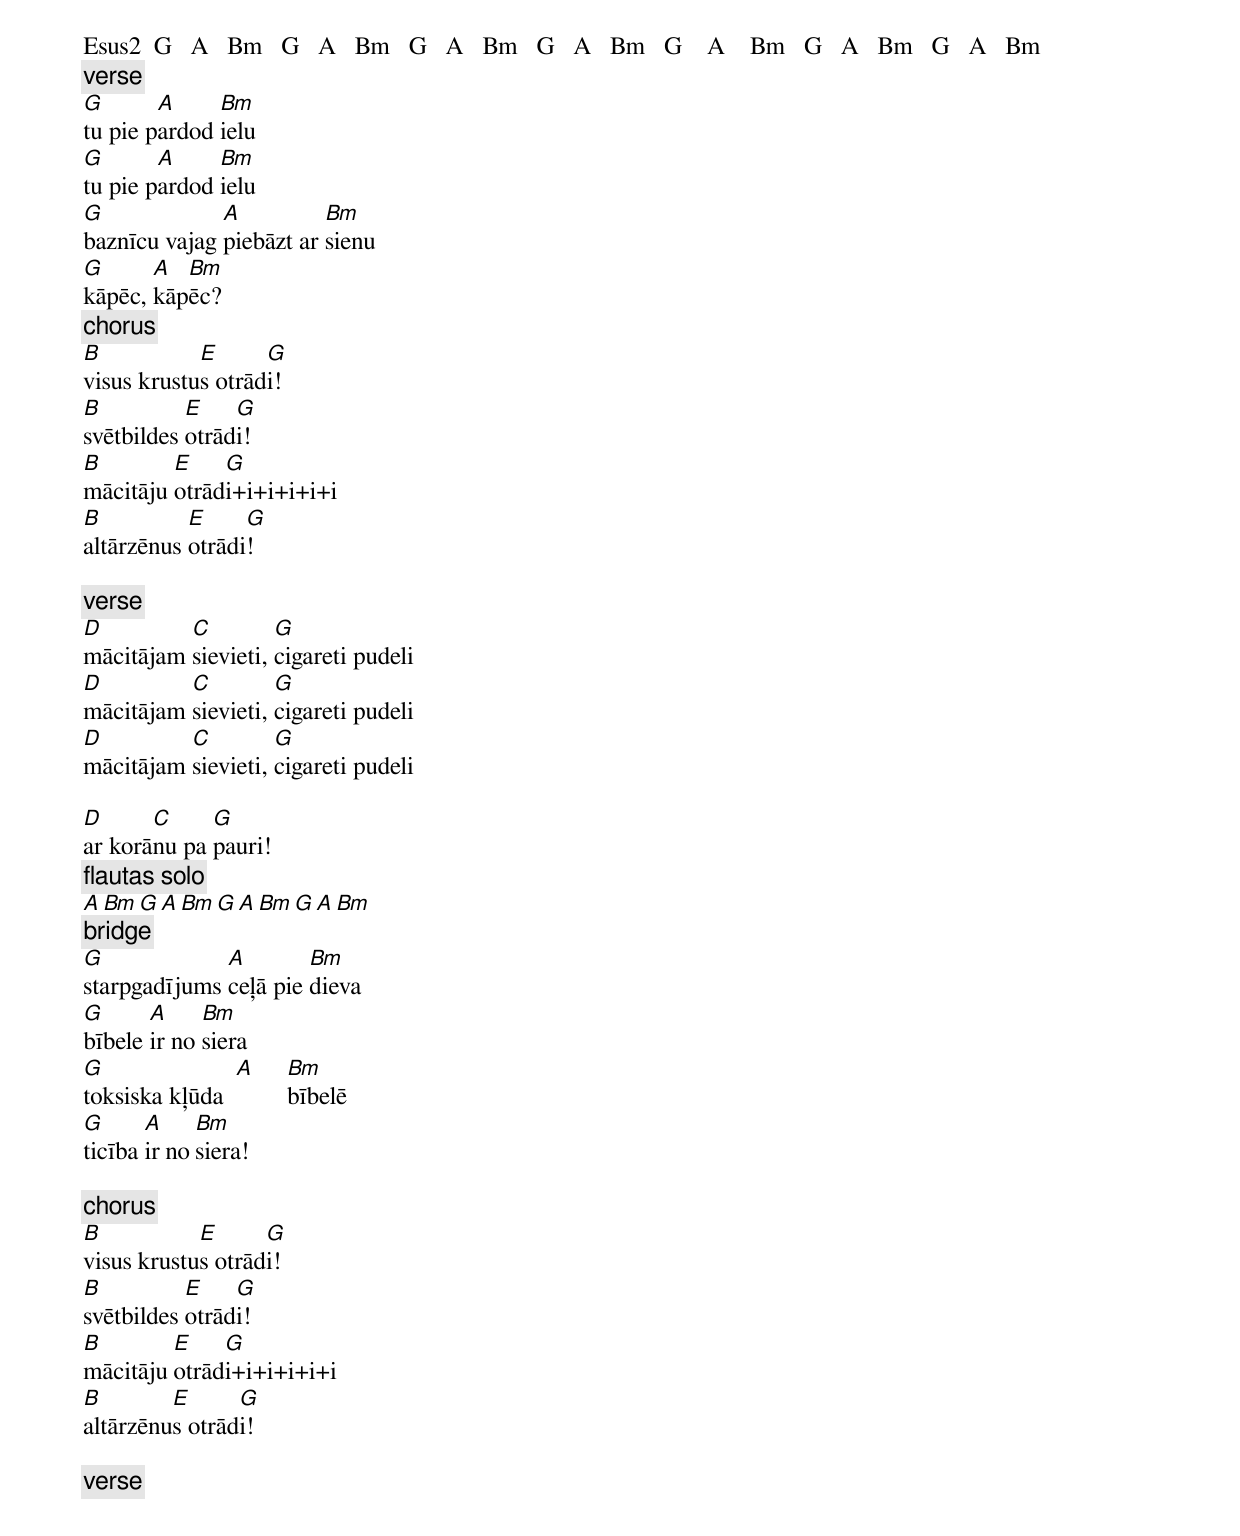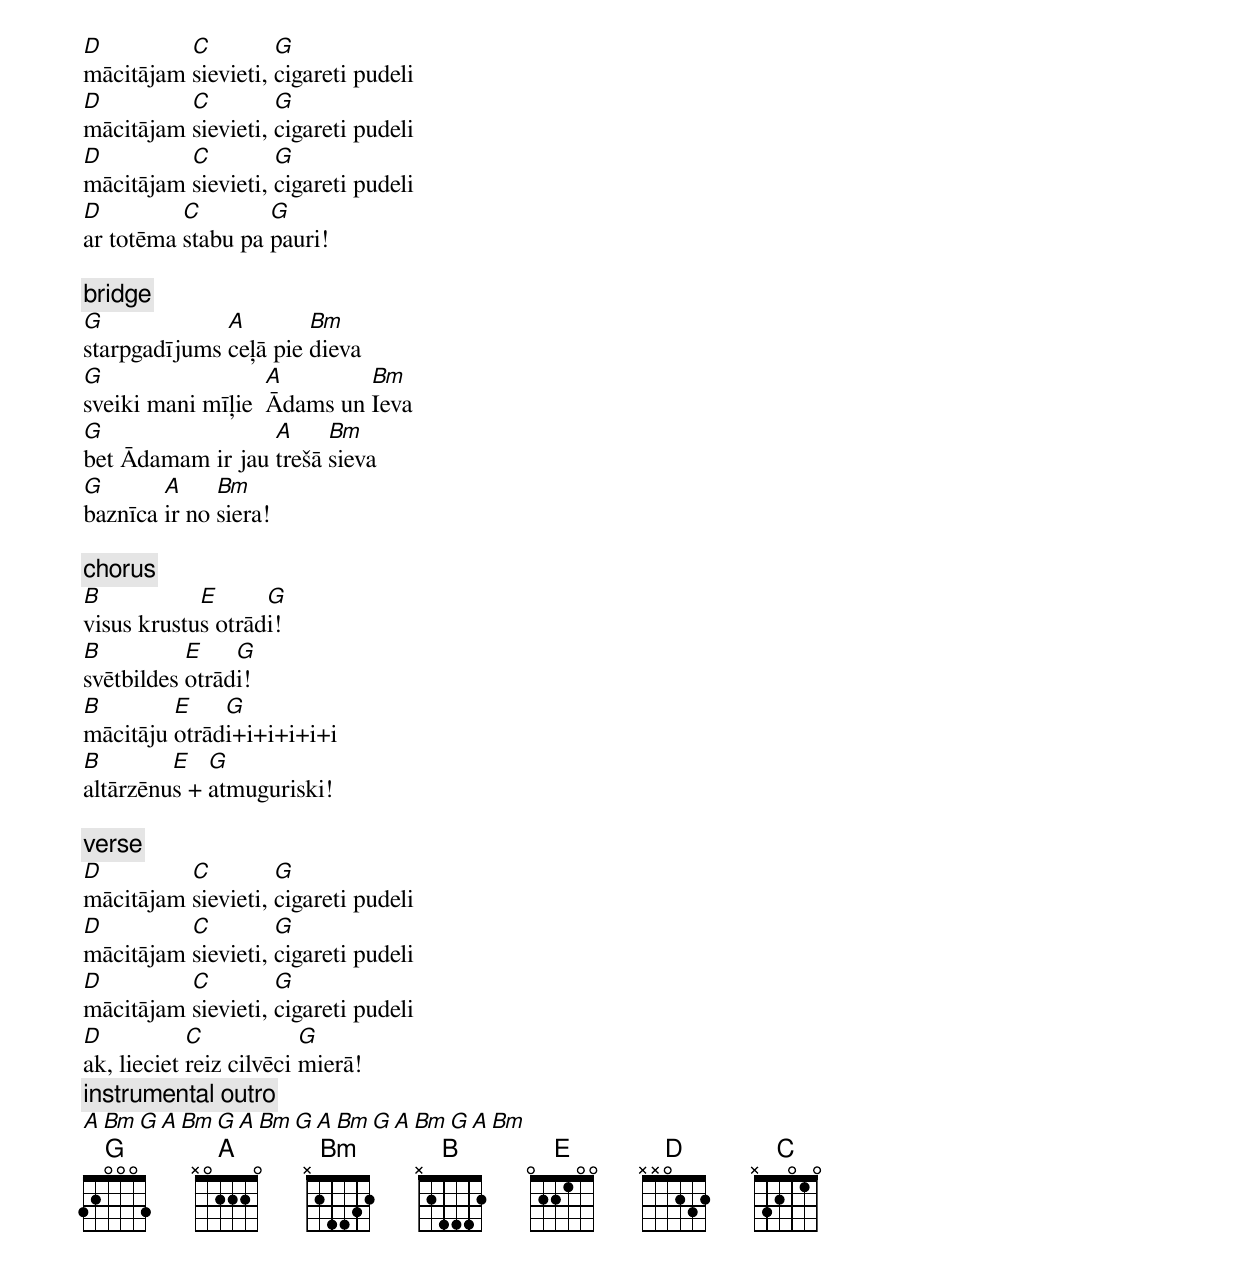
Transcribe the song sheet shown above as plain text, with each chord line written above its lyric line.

Esus2  G   A   Bm   G   A   Bm   G   A   Bm   G   A   Bm   G    A    Bm   G   A   Bm   G   A   Bm
[verse]
G       A     Bm
tu pie pardod ielu
G       A     Bm
tu pie pardod ielu
G             A          Bm
baznīcu vajag piebāzt ar sienu
G      A  Bm
kāpēc, kāpēc?
[chorus]
B           E      G
visus krustus otrādi!
B          E    G
svētbildes otrādi!
B        E    G
mācitāju otrādi+i+i+i+i+i
B          E     G
altārzēnus otrādi!

[verse]
D         C         G
mācitājam sievieti, cigareti pudeli
D         C         G
mācitājam sievieti, cigareti pudeli
D         C         G
mācitājam sievieti, cigareti pudeli

D      C     G
ar korānu pa pauri!
[flautas solo]
A   Bm   G   A   Bm    G   A   Bm   G    A   Bm
[bridge]
G             A        Bm
starpgadījums ceļā pie dieva
G      A     Bm
bībele ir no siera
G               A    Bm
toksiska kļūda       bībelē
G      A     Bm
ticība ir no siera!

[chorus]
B           E      G
visus krustus otrādi!
B          E    G
svētbildes otrādi!
B        E    G
mācitāju otrādi+i+i+i+i+i
B        E      G
altārzēnus otrādi!

[verse]
D         C         G
mācitājam sievieti, cigareti pudeli
D         C         G
mācitājam sievieti, cigareti pudeli
D         C         G
mācitājam sievieti, cigareti pudeli
D         C        G
ar totēma stabu pa pauri!

[bridge]
G             A        Bm
starpgadījums ceļā pie dieva
G                  A        Bm
sveiki mani mīļie  Ādams un Ieva
G                 A     Bm
bet Ādamam ir jau trešā sieva
G       A     Bm
baznīca ir no siera!

[chorus]
B           E      G
visus krustus otrādi!
B          E    G
svētbildes otrādi!
B        E    G
mācitāju otrādi+i+i+i+i+i
B        E   G
altārzēnus + atmuguriski!

[verse]
D         C         G
mācitājam sievieti, cigareti pudeli
D         C         G
mācitājam sievieti, cigareti pudeli
D         C         G
mācitājam sievieti, cigareti pudeli
D           C            G
ak, lieciet reiz cilvēci mierā!
[instrumental outro]
A   Bm    G   A    Bm      G    A    Bm   G    A    Bm   G    A    Bm   G    A    Bm
